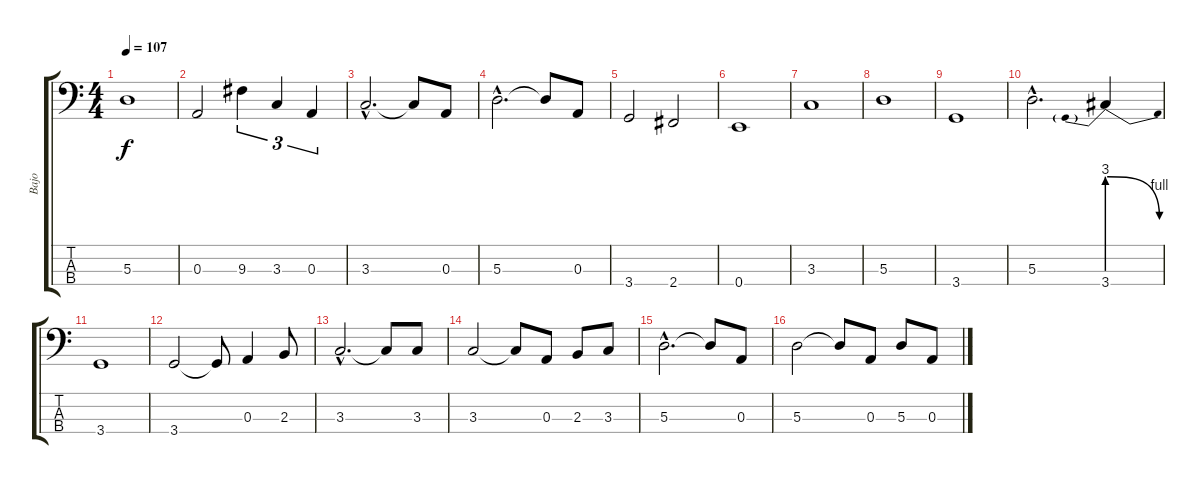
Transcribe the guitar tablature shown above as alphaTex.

\track ("Bajo" "Bajo") {instrument electricbassfinger}
\staff {score tabs}
\tuning (G2 D2 A1 E1) {hide}
\ts (4 4)
\tempo 107
\clef f4
\ks c
5.3.1{dy f} |
0.3.2 9.3.4{tu (3 2)} 3.3.4{tu (3 2)} 0.3.4{tu (3 2)} |
3.3{hac}.2{d} 3.3{t}.8 0.3.8 |
5.3{hac}.2{d} 5.3{t}.8 0.3.8 |
3.4.2 2.4.2 |
0.4.1 |
3.3.1 |
5.3.1 |
3.4.1 |
5.3{hac}.2{d} 3.4{be (prebendrelease 0 12 60 4)}.4 |
3.4.1 |
3.4.2 3.4{t}.8 0.3.4 2.3.8 |
3.3{hac}.2{d} 3.3{t}.8 3.3.8 |
3.3.2 3.3{t}.8 0.3.8 2.3.8 3.3.8 |
5.3{hac}.2{d} 5.3{t}.8 0.3.8 |
5.3.2 5.3{t}.8 0.3.8 5.3.8 0.3.8
